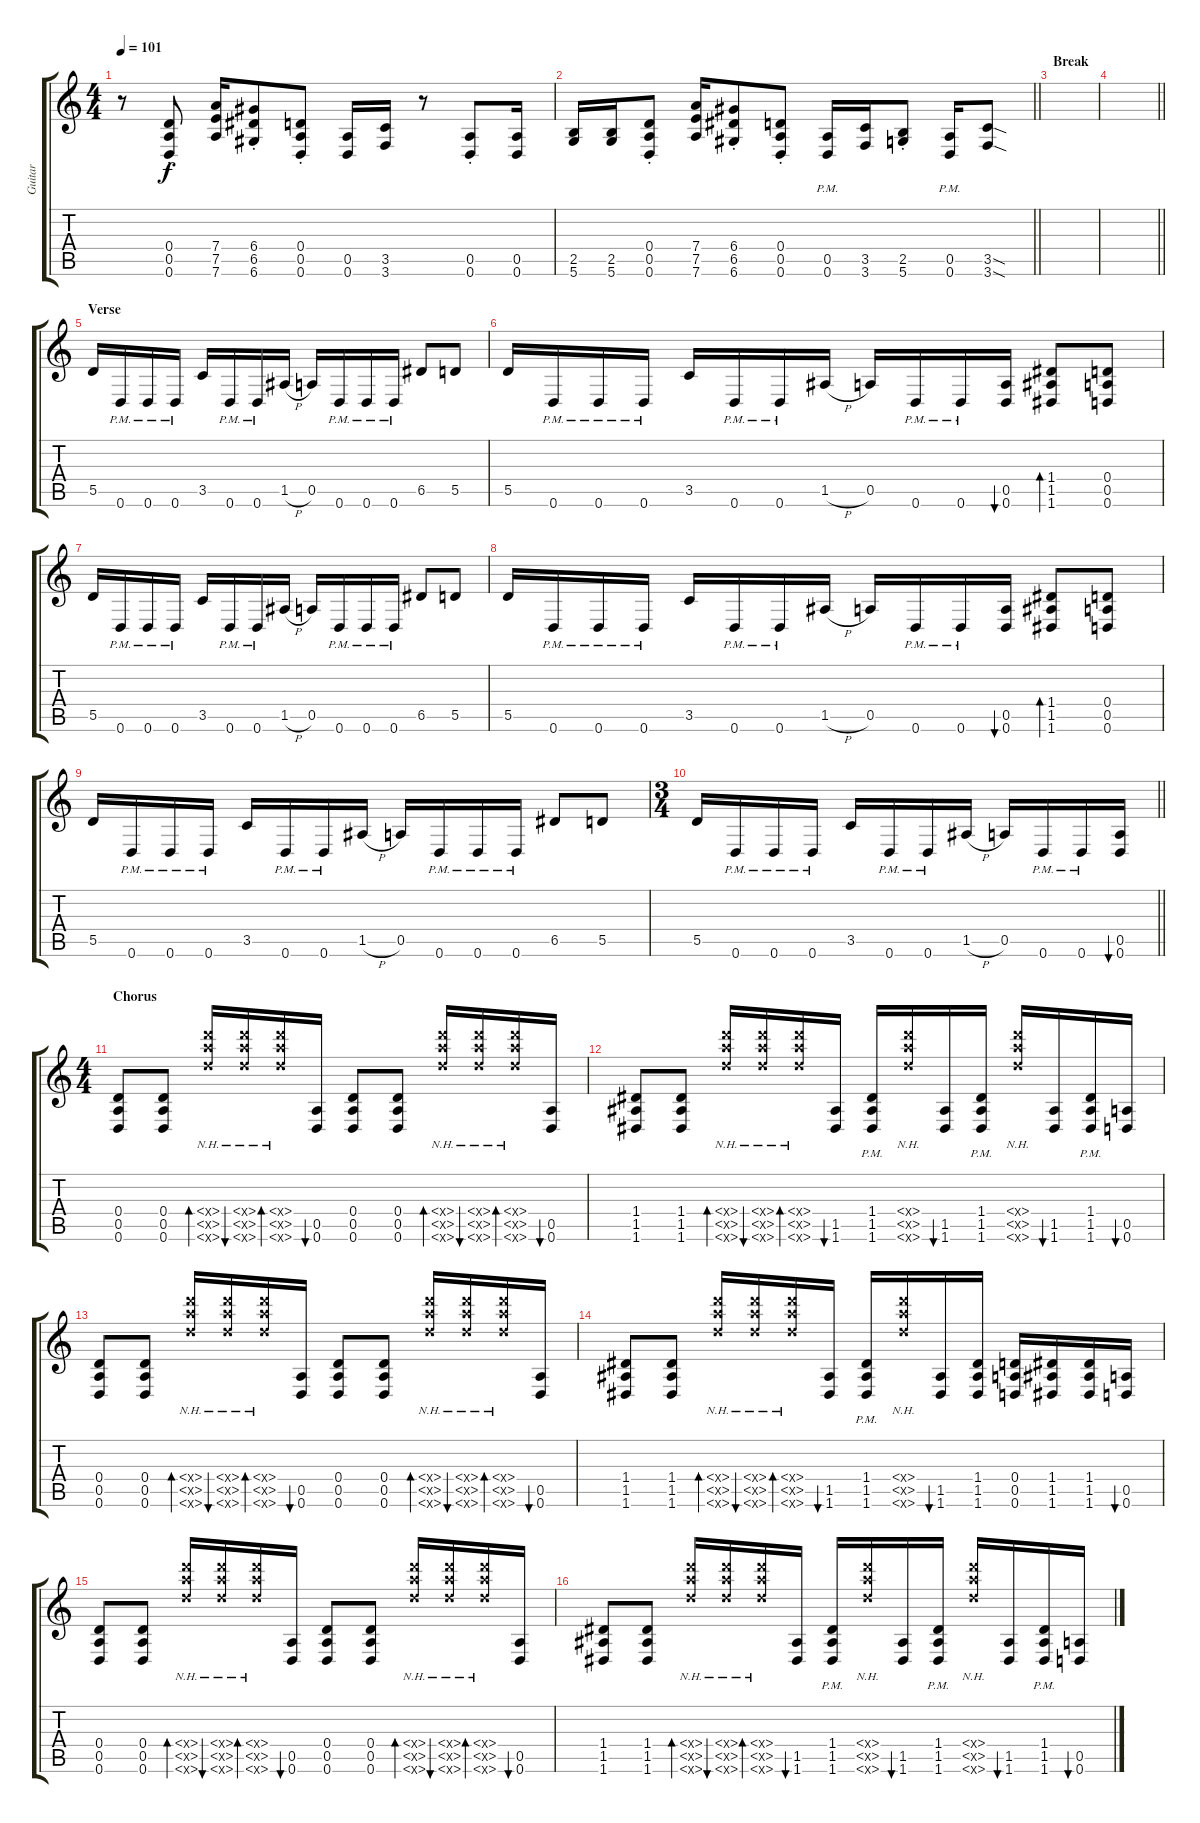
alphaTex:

\track ("Guitar" "Guitar") {instrument distortionguitar}
\staff {score tabs}
\tuning (E4 B3 G3 D3 A2 D2) {hide}
\ts (4 4)
\tempo 101
\clef g2
\ks c
r.8{dy f} (0.4{st} 0.5{st} 0.6{st}).8 (7.4 7.5 7.6).16 (6.4{st} 6.5{st} 6.6{st}).8 (0.4{st} 0.5{st} 0.6{st}).8 (0.5 0.6).16 (3.5 3.6).16 r.8 (0.5{st} 0.6{st}).8 (0.5 0.6).16 |
\barLineRight lightlight
(2.5 5.6).16 (2.5 5.6).16 (0.4{st} 0.5{st} 0.6{st}).8 (7.4 7.5 7.6).16 (6.4{st} 6.5{st} 6.6{st}).8 (0.4{st} 0.5{st} 0.6{st}).8 (0.5 0.6{pm}).16 (3.5 3.6).16 (2.5{st} 5.6{st}).8 (0.5 0.6{pm}).16 (3.5{sod} 3.6{sod}).8 |
\section ("" "Break")
|
\barLineRight lightlight
|
\section ("" "Verse")
5.5.16 0.6{pm}.16 0.6{pm}.16 0.6{pm}.16 3.5.16 0.6{pm}.16 0.6{pm}.16 1.5{h}.16 0.5.16 0.6{pm}.16 0.6{pm}.16 0.6{pm}.16 6.5.8 5.5.8 |
5.5.16 0.6{pm}.16 0.6{pm}.16 0.6{pm}.16 3.5.16 0.6{pm}.16 0.6{pm}.16 1.5{h}.16 0.5.16 0.6{pm}.16 0.6{pm}.16 (0.5 0.6).16{bu 60} (1.4 1.5 1.6).8{bd 240} (0.4 0.5 0.6).8 |
5.5.16 0.6{pm}.16 0.6{pm}.16 0.6{pm}.16 3.5.16 0.6{pm}.16 0.6{pm}.16 1.5{h}.16 0.5.16 0.6{pm}.16 0.6{pm}.16 0.6{pm}.16 6.5.8 5.5.8 |
5.5.16 0.6{pm}.16 0.6{pm}.16 0.6{pm}.16 3.5.16 0.6{pm}.16 0.6{pm}.16 1.5{h}.16 0.5.16 0.6{pm}.16 0.6{pm}.16 (0.5 0.6).16{bu 60} (1.4 1.5 1.6).8{bd 240} (0.4 0.5 0.6).8 |
5.5.16 0.6{pm}.16 0.6{pm}.16 0.6{pm}.16 3.5.16 0.6{pm}.16 0.6{pm}.16 1.5{h}.16 0.5.16 0.6{pm}.16 0.6{pm}.16 0.6{pm}.16 6.5.8 5.5.8 |
\ts (3 4)
\barLineRight lightlight
5.5.16 0.6{pm}.16 0.6{pm}.16 0.6{pm}.16 3.5.16 0.6{pm}.16 0.6{pm}.16 1.5{h}.16 0.5.16 0.6{pm}.16 0.6{pm}.16 (0.5 0.6).16{bu 120} |
\ts (4 4)
\section ("" "Chorus")
(0.4 0.5 0.6).8 (0.4 0.5 0.6).8 (5.4{nh x} 5.5{nh x} 5.6{nh x}).16{bd 120} (5.4{nh x} 5.5{nh x} 5.6{nh x}).16{bu 120} (5.4{nh x} 5.5{nh x} 5.6{nh x}).16{bd 120} (0.5 0.6).16{bu 120} (0.4 0.5 0.6).8 (0.4 0.5 0.6).8 (5.4{nh x} 5.5{nh x} 5.6{nh x}).16{bd 120} (5.4{nh x} 5.5{nh x} 5.6{nh x}).16{bu 120} (5.4{nh x} 5.5{nh x} 5.6{nh x}).16{bd 120} (0.5 0.6).16{bu 120} |
(1.4 1.5 1.6).8 (1.4 1.5 1.6).8 (5.4{nh x} 5.5{nh x} 5.6{nh x}).16{bd 120} (5.4{nh x} 5.5{nh x} 5.6{nh x}).16{bu 120} (5.4{nh x} 5.5{nh x} 5.6{nh x}).16{bd 120} (1.5 1.6).16{bu 120} (1.4{pm} 1.5{pm} 1.6{pm}).16 (5.4{nh x} 5.5{nh x} 5.6{nh x}).16 (1.5 1.6).16{bu 120} (1.4{pm} 1.5{pm} 1.6{pm}).16 (5.4{nh x} 5.5{nh x} 5.6{nh x}).16 (1.5 1.6).16{bu 120} (1.4{pm} 1.5{pm} 1.6{pm}).16 (0.5 0.6).16{bu 120} |
(0.4 0.5 0.6).8 (0.4 0.5 0.6).8 (5.4{nh x} 5.5{nh x} 5.6{nh x}).16{bd 120} (5.4{nh x} 5.5{nh x} 5.6{nh x}).16{bu 120} (5.4{nh x} 5.5{nh x} 5.6{nh x}).16{bd 120} (0.5 0.6).16{bu 120} (0.4 0.5 0.6).8 (0.4 0.5 0.6).8 (5.4{nh x} 5.5{nh x} 5.6{nh x}).16{bd 120} (5.4{nh x} 5.5{nh x} 5.6{nh x}).16{bu 120} (5.4{nh x} 5.5{nh x} 5.6{nh x}).16{bd 120} (0.5 0.6).16{bu 120} |
(1.4 1.5 1.6).8 (1.4 1.5 1.6).8 (5.4{nh x} 5.5{nh x} 5.6{nh x}).16{bd 120} (5.4{nh x} 5.5{nh x} 5.6{nh x}).16{bu 120} (5.4{nh x} 5.5{nh x} 5.6{nh x}).16{bd 120} (1.5 1.6).16{bu 120} (1.4{pm} 1.5{pm} 1.6{pm}).16 (5.4{nh x} 5.5{nh x} 5.6{nh x}).16 (1.5 1.6).16{bu 120} (1.4 1.5 1.6).16 (0.4 0.5 0.6).16 (1.4 1.5 1.6).16 (1.4 1.5 1.6).16 (0.5 0.6).16{bu 120} |
(0.4 0.5 0.6).8 (0.4 0.5 0.6).8 (5.4{nh x} 5.5{nh x} 5.6{nh x}).16{bd 120} (5.4{nh x} 5.5{nh x} 5.6{nh x}).16{bu 120} (5.4{nh x} 5.5{nh x} 5.6{nh x}).16{bd 120} (0.5 0.6).16{bu 120} (0.4 0.5 0.6).8 (0.4 0.5 0.6).8 (5.4{nh x} 5.5{nh x} 5.6{nh x}).16{bd 120} (5.4{nh x} 5.5{nh x} 5.6{nh x}).16{bu 120} (5.4{nh x} 5.5{nh x} 5.6{nh x}).16{bd 120} (0.5 0.6).16{bu 120} |
(1.4 1.5 1.6).8 (1.4 1.5 1.6).8 (5.4{nh x} 5.5{nh x} 5.6{nh x}).16{bd 120} (5.4{nh x} 5.5{nh x} 5.6{nh x}).16{bu 120} (5.4{nh x} 5.5{nh x} 5.6{nh x}).16{bd 120} (1.5 1.6).16{bu 120} (1.4{pm} 1.5{pm} 1.6{pm}).16 (5.4{nh x} 5.5{nh x} 5.6{nh x}).16 (1.5 1.6).16{bu 120} (1.4{pm} 1.5{pm} 1.6{pm}).16 (5.4{nh x} 5.5{nh x} 5.6{nh x}).16 (1.5 1.6).16{bu 120} (1.4{pm} 1.5{pm} 1.6{pm}).16 (0.5 0.6).16{bu 120}
